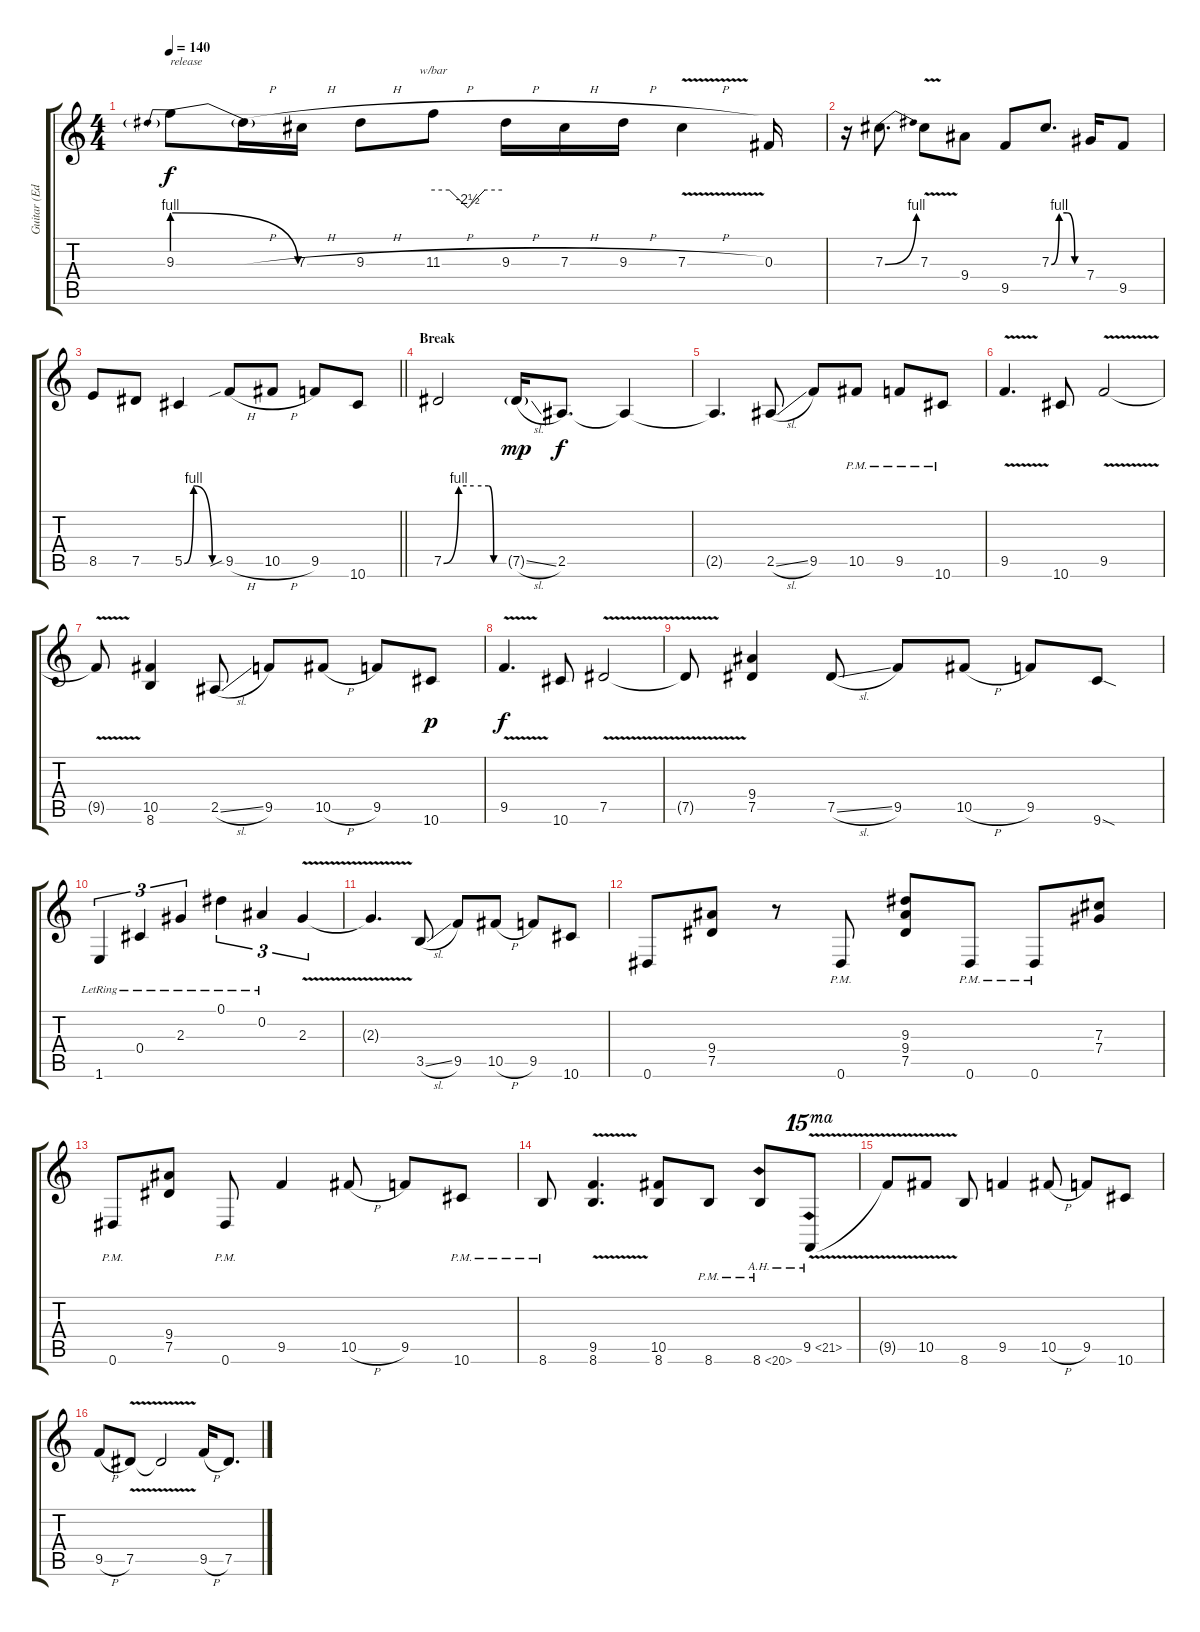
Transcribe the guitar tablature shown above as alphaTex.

\track ("Guitar (Eddie Van Halen)" "Guitar (Ed") {instrument distortionguitar}
\staff {score tabs}
\tuning (Eb4 Bb3 Gb3 Db3 Ab2 Eb2) {hide}
\ts (4 4)
\tempo 140
\clef g2
\ks c
9.3{be (prebendrelease 0 4 60 0)}.8{txt "release" dy f} 9.3{h t}.16 7.3{h}.16 9.3{h}.8 11.3{h}.8{tbe (custom default 0 0 14 0 30 -10 45 0 60 0)} 9.3{h}.16 7.3{h}.16 9.3{h}.16 7.3{v h}.4 0.3.16 |
r.16 7.3{be (bend 0 0 60 4)}.8{d} 7.3{v}.8 9.4.8 9.5.8 7.3{be (custom 0 0 15 4 30 4 45 0 60 0)}.8{d} 7.4.16 9.5.8 |
\barLineRight lightlight
8.5.8 7.5.8 5.5{be (custom 0 0 15 4 45 0 60 0)}.4 9.5{sib h}.8 10.5{h}.8 9.5.8 10.6.8 |
\section ("" "Break")
7.5{be (custom 0 0 15 4 30 4 45 4 50 0 60 0)}.2 7.5{sl g}.16{dy mp} 2.5.8{d dy f} 2.5{t}.4 |
2.5{t}.4{d} 2.5{sl}.8{volume 11} 9.5.8 10.5{pm}.8 9.5{pm}.8 10.6{pm}.8 |
9.5{v}.4{d} 10.6.8 9.5{v}.2 |
9.5{t}.8 (10.5 8.6).4 2.5{sl}.8 9.5.8 10.5{h}.8 9.5.8 10.6.8{dy p} |
9.5{v}.4{d dy f} 10.6.8 7.5{v}.2 |
7.5{t}.8 (9.4 7.5).4 7.5{sl}.8 9.5.8 10.5{h}.8 9.5.8 9.6{sod}.8 |
1.6{lr}.4{tu (3 2)} 0.4{lr}.4{tu (3 2)} 2.3{lr}.4{tu (3 2)} 0.1{lr}.4{tu (3 2)} 0.2{lr}.4{tu (3 2)} 2.3{v}.4{tu (3 2)} |
2.3{t}.4{d} 3.5{sl}.8 9.5.8 10.5{h}.8 9.5.8 10.6.8 |
0.6.8 (9.4 7.5).8 r.8 0.6{pm}.8 (9.3 9.4 7.5).8 0.6{pm}.8 0.6{pm}.8 (7.3 7.4).8 |
0.6{pm}.8 (9.4 7.5).8 0.6{pm}.8 9.5.4 10.5{h}.8 9.5.8 10.6{pm}.8 |
8.6{pm}.8 (9.5{v} 8.6{v}).4{d} (10.5 8.6).8 8.6{pm}.8 8.6{ah 12 pm}.8 9.5{ah 12 v}.8{ot 15ma} |
9.5{t}.8 10.5{v}.8 8.6.8 9.5.4 10.5{h}.8 9.5.8 10.6.8 |
9.5{h}.8 7.5{v}.8 7.5{t}.2 9.5{h}.16 7.5.8{d}
